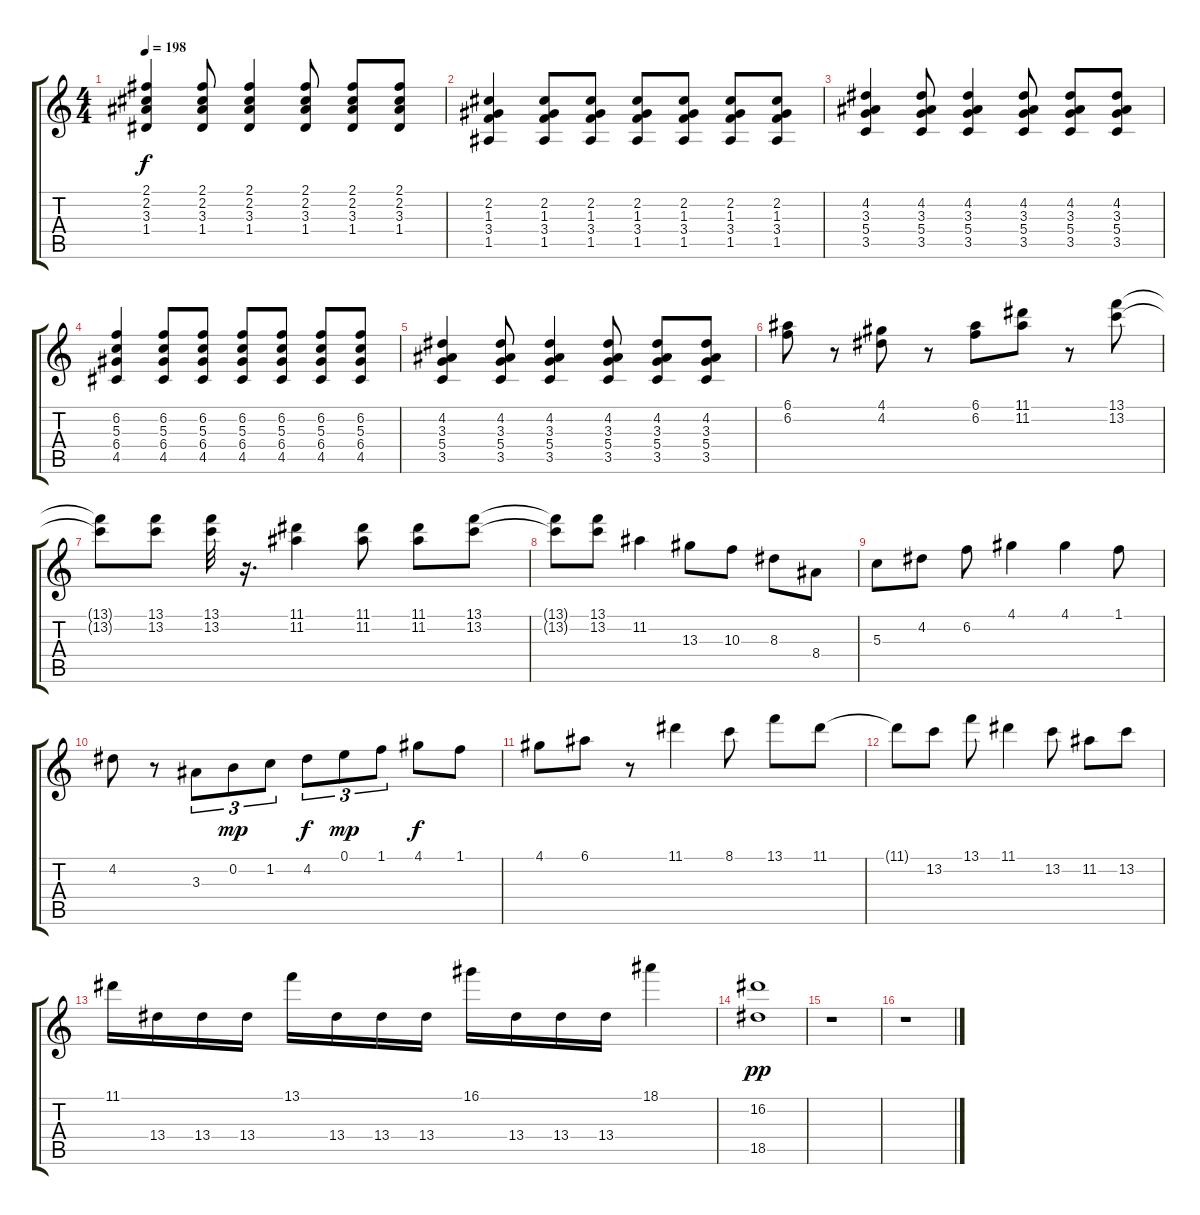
\track "" {instrument electricguitarclean}
\staff {score tabs}
\tuning (E4 B3 G3 D3 A2 E2) {hide}
\ts (4 4)
\tempo 198
\clef g2
\ks c
(2.1 2.2 3.3 1.4).4{dy f} (2.1 2.2 3.3 1.4).8 (2.1 2.2 3.3 1.4).4 (2.1 2.2 3.3 1.4).8 (2.1 2.2 3.3 1.4).8 (2.1 2.2 3.3 1.4).8 |
(2.2 1.3 3.4 1.5).4 (2.2 1.3 3.4 1.5).8 (2.2 1.3 3.4 1.5).8 (2.2 1.3 3.4 1.5).8 (2.2 1.3 3.4 1.5).8 (2.2 1.3 3.4 1.5).8 (2.2 1.3 3.4 1.5).8 |
(4.2 3.3 5.4 3.5).4 (4.2 3.3 5.4 3.5).8 (4.2 3.3 5.4 3.5).4 (4.2 3.3 5.4 3.5).8 (4.2 3.3 5.4 3.5).8 (4.2 3.3 5.4 3.5).8 |
(6.2 5.3 6.4 4.5).4 (6.2 5.3 6.4 4.5).8 (6.2 5.3 6.4 4.5).8 (6.2 5.3 6.4 4.5).8 (6.2 5.3 6.4 4.5).8 (6.2 5.3 6.4 4.5).8 (6.2 5.3 6.4 4.5).8 |
(4.2 3.3 5.4 3.5).4 (4.2 3.3 5.4 3.5).8 (4.2 3.3 5.4 3.5).4 (4.2 3.3 5.4 3.5).8 (4.2 3.3 5.4 3.5).8 (4.2 3.3 5.4 3.5).8 |
(6.1 6.2).8 r.8 (4.1 4.2).8 r.8 (6.1 6.2).8 (11.1 11.2).8 r.8 (13.1 13.2).8 |
(13.1{t} 13.2{t}).8 (13.1 13.2).8 (13.1 13.2).32 r.16{d} (11.1 11.2).4 (11.1 11.2).8 (11.1 11.2).8 (13.1 13.2).8 |
(13.1{t} 13.2{t}).8 (13.1 13.2).8 11.2.4 13.3.8 10.3.8 8.3.8 8.4.8 |
5.3.8 4.2.8 6.2.8 4.1.4 4.1.4 1.1.8 |
4.2.8 r.8 3.3.8{tu (3 2)} 0.2.8{tu (3 2) dy mp} 1.2.8{tu (3 2)} 4.2.8{tu (3 2) dy f} 0.1.8{tu (3 2) dy mp} 1.1.8{tu (3 2)} 4.1.8{dy f} 1.1.8 |
4.1.8 6.1.8 r.8 11.1.4 8.1.8 13.1.8 11.1.8 |
11.1{t}.8 13.2.8 13.1.8 11.1.4 13.2.8 11.2.8 13.2.8 |
11.1.16 13.4.16 13.4.16 13.4.16 13.1.16 13.4.16 13.4.16 13.4.16 16.1.16 13.4.16 13.4.16 13.4.16 18.1.4 |
(16.2 18.5).1{dy pp} |
r.1 |
r.1
